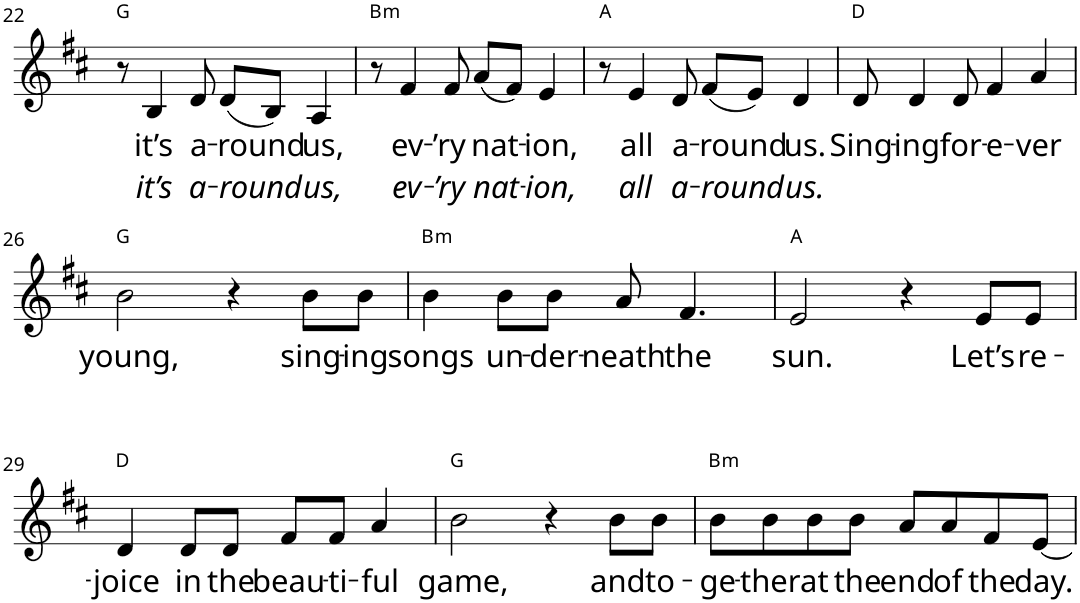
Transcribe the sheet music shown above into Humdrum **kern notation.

**kern	**text	**text	**harte
*part1	*part1	*part1	*part1
*staff1	*staff1	*staff1	*
*I"P1	*	*	*
!!LO:PB:g=z
*clefG2	*	*	*
*k[f#c#]	*	*	*
*M4/4	*	*	*
=22	=22	=22	=22
8r	.	.	G:maj
!	!LO:LY:b	!LO:LY:b	!
4B/	it’s	it’s	.
!	!LO:LY:b	!LO:LY:b	!
8d/	a-	a-	.
!	!LO:LY:b	!LO:LY:b	!
(8d/L	-round	-round	.
8B/J)	.	.	.
!	!LO:LY:b	!LO:LY:b	!
4A/	us,	us,	.
=23	=23	=23	=23
!	!	!	!LO:H:kt=m
8r	.	.	B:min
!	!LO:LY:b	!LO:LY:b	!
4f#/	ev-	ev-	.
!	!LO:LY:b	!LO:LY:b	!
8f#/	-’ry	-’ry	.
!	!LO:LY:b	!LO:LY:b	!
(8a/L	nat-	nat-	.
8f#/J)	.	.	.
!	!LO:LY:b	!LO:LY:b	!
4e/	-ion,	-ion,	.
=24	=24	=24	=24
8r	.	.	A:maj
!	!LO:LY:b	!LO:LY:b	!
4e/	all	all	.
!	!LO:LY:b	!LO:LY:b	!
8d/	a-	a-	.
!	!LO:LY:b	!LO:LY:b	!
(8f#/L	-round	-round	.
8e/J)	.	.	.
!	!LO:LY:b	!LO:LY:b	!
4d/	us.	us.	.
=25	=25	=25	=25
!	!LO:LY:b	!	!
8d/	Sing-	.	D:maj
!	!LO:LY:b	!	!
4d/	-ing	.	.
!	!LO:LY:b	!	!
8d/	for-	.	.
!	!LO:LY:b	!	!
4f#/	-e-	.	.
!	!LO:LY:b	!	!
4a/	-ver	.	.
!!LO:LB:g=z
=26	=26	=26	=26
!	!LO:LY:b	!	!
2b\	young,	.	G:maj
4r	.	.	.
!	!LO:LY:b	!	!
8b\L	sing-	.	.
!	!LO:LY:b	!	!
8b\J	-ing	.	.
=27	=27	=27	=27
!	!LO:LY:b	!	!LO:H:kt=m
4b\	songs	.	B:min
!	!LO:LY:b	!	!
8b\L	un-	.	.
!	!LO:LY:b	!	!
8b\J	-der-	.	.
!	!LO:LY:b	!	!
8a/	-neath	.	.
!	!LO:LY:b	!	!
4.f#/	the	.	.
=28	=28	=28	=28
!	!LO:LY:b	!	!
2e/	sun.	.	A:maj
4r	.	.	.
!	!LO:LY:b	!	!
8e/L	Let’s	.	.
!	!LO:LY:b	!	!
8e/J	re-	.	.
!!LO:LB:g=z
=29	=29	=29	=29
!	!LO:LY:b	!	!
4d/	-joice	.	D:maj
!	!LO:LY:b	!	!
8d/L	in	.	.
!	!LO:LY:b	!	!
8d/J	the	.	.
!	!LO:LY:b	!	!
8f#/L	beau-	.	.
!	!LO:LY:b	!	!
8f#/J	-ti-	.	.
!	!LO:LY:b	!	!
4a/	-ful	.	.
=30	=30	=30	=30
!	!LO:LY:b	!	!
2b\	game,	.	G:maj
4r	.	.	.
!	!LO:LY:b	!	!
8b\L	and	.	.
!	!LO:LY:b	!	!
8b\J	to-	.	.
=31	=31	=31	=31
!	!LO:LY:b	!	!LO:H:kt=m
8b\L	-ge-	.	B:min
!	!LO:LY:b	!	!
8b\	-ther	.	.
!	!LO:LY:b	!	!
8b\	at	.	.
!	!LO:LY:b	!	!
8b\J	the	.	.
!	!LO:LY:b	!	!
8a/L	end	.	.
!	!LO:LY:b	!	!
8a/	of	.	.
!	!LO:LY:b	!	!
8f#/	the	.	.
!	!LO:LY:b	!	!
[8e/J	day.	.	.
=	=	=	=
*-	*-	*-	*-
